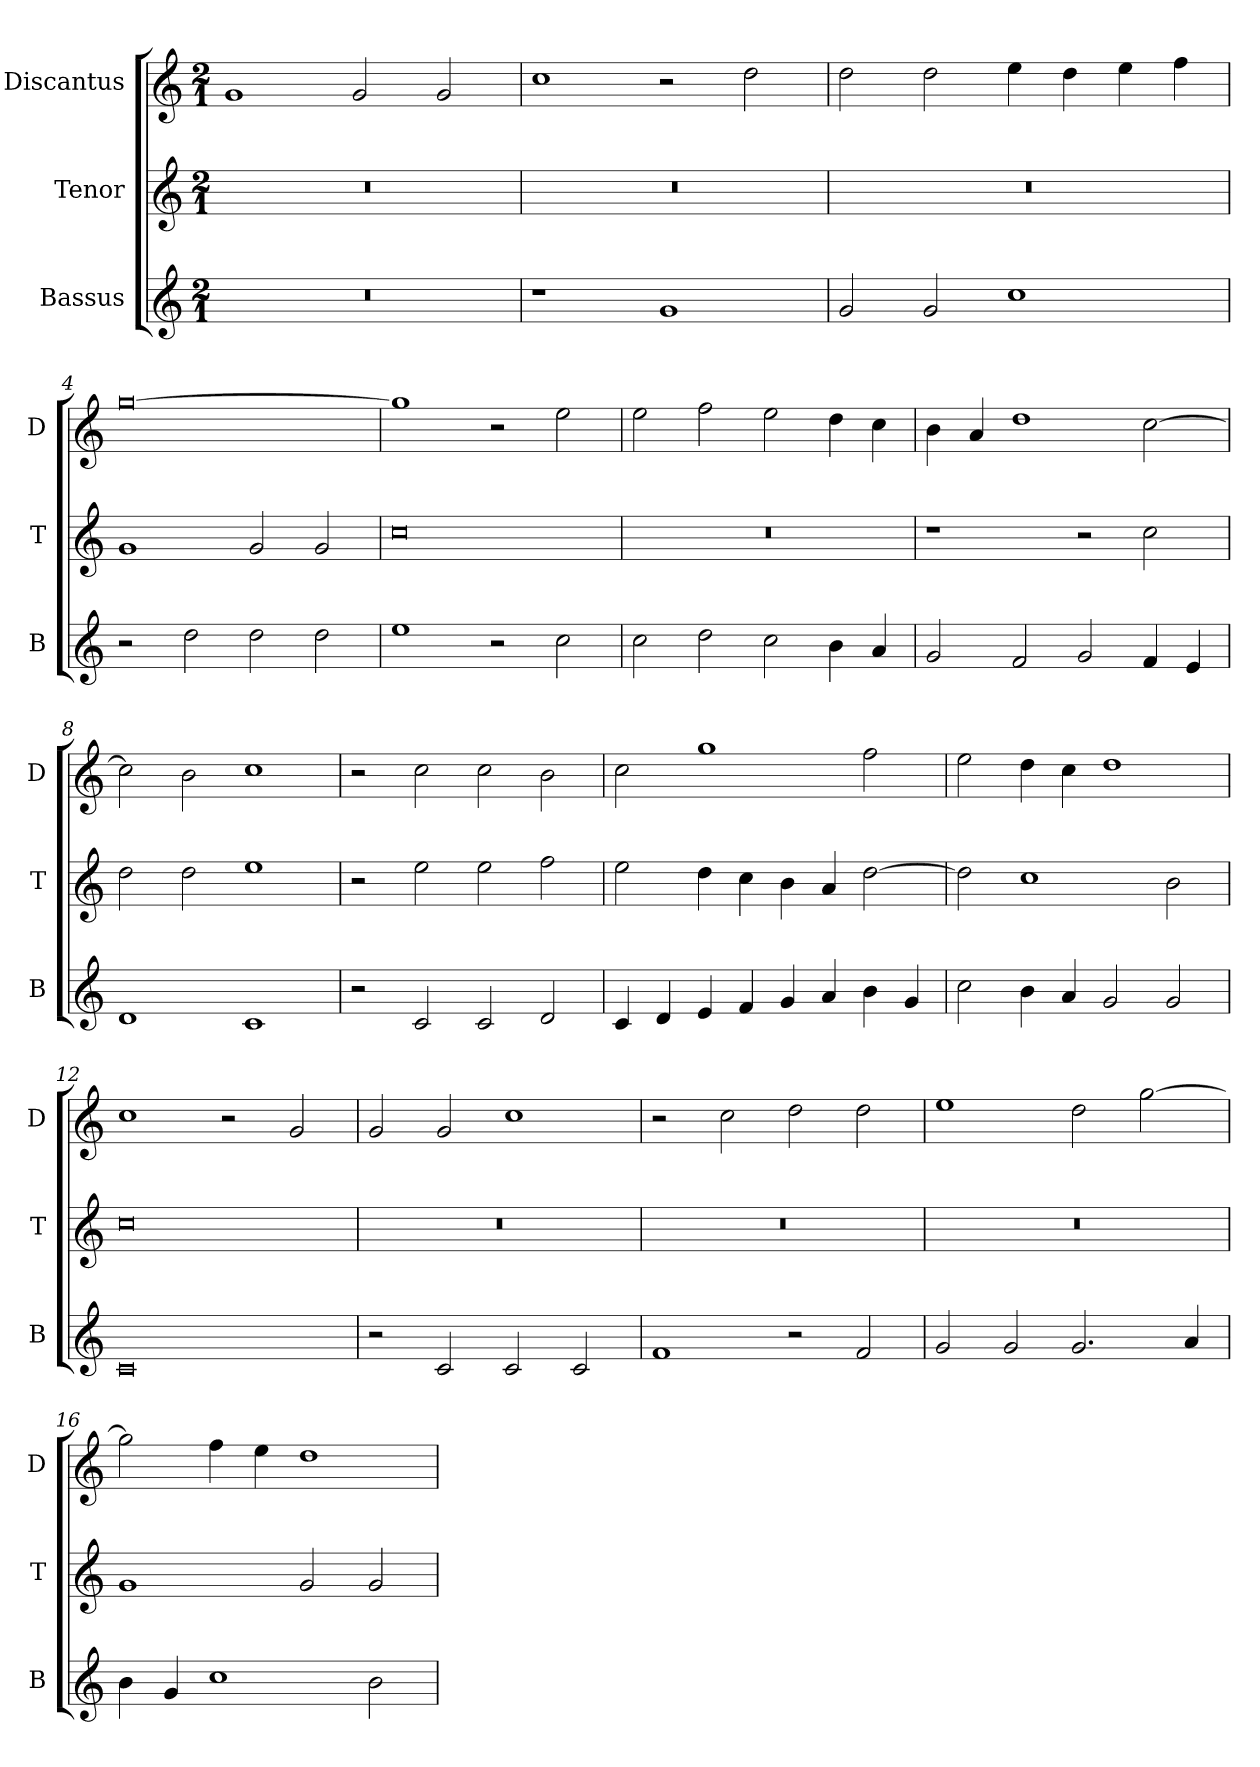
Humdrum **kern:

**kern	**kern	**kern
*part3	*part2	*part1
*staff3	*staff2	*staff1
*I"Bassus	*I"Tenor	*I"Discantus
*I'B	*I'T	*I'D
*clefG2	*clefG2	*clefG2
*k[]	*k[]	*k[]
*M2/1	*M2/1	*M2/1
=1	=1	=1
0r	0r	1g
.	.	2g/
.	.	2g/
=2	=2	=2
1r	0r	1cc
1g	.	2r
.	.	2dd\
=3	=3	=3
2g/	0r	2dd\
2g/	.	2dd\
1cc	.	4ee\
.	.	4dd\
.	.	4ee\
.	.	4ff\
=4	=4	=4
2r	1g	[0gg
2dd\	.	.
2dd\	2g/	.
2dd\	2g/	.
=5	=5	=5
1ee	0cc	1gg]
2r	.	2r
2cc\	.	2ee\
=6	=6	=6
2cc\	0r	2ee\
2dd\	.	2ff\
2cc\	.	2ee\
4b\	.	4dd\
4a/	.	4cc\
=7	=7	=7
2g/	1r	4b\
.	.	4a/
2f/	.	1dd
2g/	2r	.
4f/	2cc\	[2cc\
4e/	.	.
=8	=8	=8
1d	2dd\	2cc\]
.	2dd\	2b\
1c	1ee	1cc
=9	=9	=9
2r	2r	2r
2c/	2ee\	2cc\
2c/	2ee\	2cc\
2d/	2ff\	2b\
=10	=10	=10
4c/	2ee\	2cc\
4d/	.	.
4e/	4dd\	1gg
4f/	4cc\	.
4g/	4b\	.
4a/	4a/	.
4b\	[2dd\	2ff\
4g/	.	.
=11	=11	=11
2cc\	2dd\]	2ee\
4b\	1cc	4dd\
4a/	.	4cc\
2g/	.	1dd
2g/	2b\	.
=12	=12	=12
0c	0cc	1cc
.	.	2r
.	.	2g/
=13	=13	=13
2r	0r	2g/
2c/	.	2g/
2c/	.	1cc
2c/	.	.
=14	=14	=14
1f	0r	2r
.	.	2cc\
2r	.	2dd\
2f/	.	2dd\
=15	=15	=15
2g/	0r	1ee
2g/	.	.
2.g/	.	2dd\
.	.	[2gg\
4a/	.	.
=16	=16	=16
4b\	1g	2gg\]
4g/	.	.
1cc	.	4ff\
.	.	4ee\
.	2g/	1dd
2b\	2g/	.
=	=	=
*-	*-	*-
